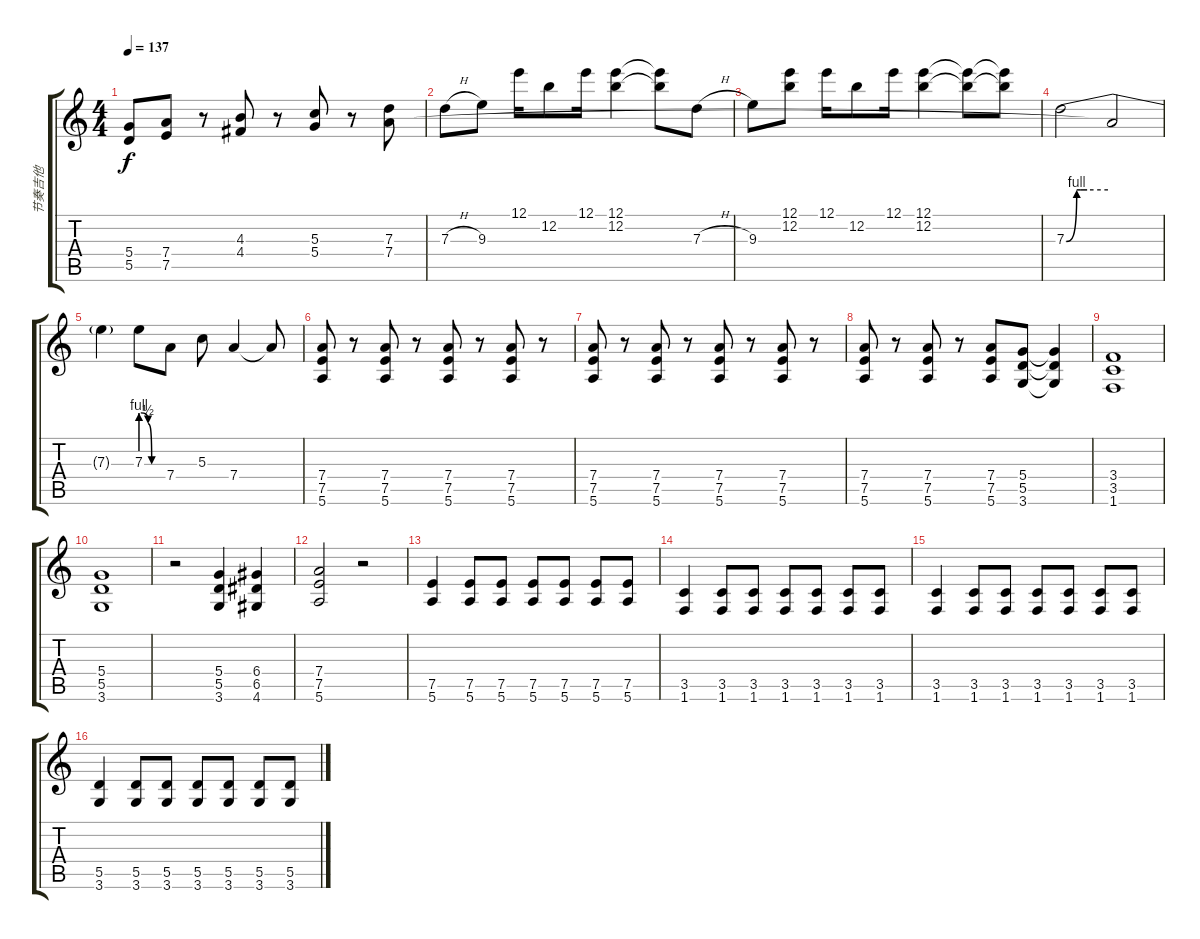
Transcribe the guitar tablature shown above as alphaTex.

\track ("节奏吉他" "节奏吉他") {instrument distortionguitar}
\staff {score tabs}
\tuning (E4 B3 G3 D3 A2 E2) {hide}
\ts (4 4)
\tempo 137
\clef g2
\ks c
(5.4 5.5).8{dy f} (7.4 7.5).8 r.8 (4.3 4.4).8 r.8 (5.3 5.4).8 r.8 (7.3 7.4).8 |
7.3{h}.8 9.3.8 12.1.16 12.2.8 12.1.16 (12.1 12.2).4 (12.1{t} 12.2{t}).8 7.3{h}.8 |
9.3.8 (12.1 12.2).8 12.1.16 12.2.8 12.1.16 (12.1 12.2).4 (12.1{t} 12.2{t}).8 (12.1{t} 12.2{t}).8 |
7.3{be (custom 0 0 15 4 20 4 30 4 60 4)}.2 7.4{t}.2 |
7.3{t}.4 7.3{be (custom 0 4 20 2 30 0 60 0)}.8 7.4.8 5.3.8 7.4.4 7.4{t}.8 |
(7.4 7.5 5.6).8{volume 10} r.8 (7.4 7.5 5.6).8 r.8 (7.4 7.5 5.6).8 r.8 (7.4 7.5 5.6).8 r.8 |
(7.4 7.5 5.6).8 r.8 (7.4 7.5 5.6).8 r.8 (7.4 7.5 5.6).8 r.8 (7.4 7.5 5.6).8 r.8 |
(7.4 7.5 5.6).8 r.8 (7.4 7.5 5.6).8 r.8 (7.4 7.5 5.6).8 (5.4 5.5 3.6).8 (5.4{t} 5.5{t} 3.6{t}).4 |
(3.4 3.5 1.6).1 |
(5.4 5.5 3.6).1 |
r.2 (5.4 5.5 3.6).4 (6.4 6.5 4.6).4 |
(7.4 7.5 5.6).2 r.2 |
(7.5 5.6).4{volume 11} (7.5 5.6).8 (7.5 5.6).8 (7.5 5.6).8 (7.5 5.6).8 (7.5 5.6).8 (7.5 5.6).8 |
(3.5 1.6).4 (3.5 1.6).8 (3.5 1.6).8 (3.5 1.6).8 (3.5 1.6).8 (3.5 1.6).8 (3.5 1.6).8 |
(3.5 1.6).4 (3.5 1.6).8 (3.5 1.6).8 (3.5 1.6).8 (3.5 1.6).8 (3.5 1.6).8 (3.5 1.6).8 |
(5.5 3.6).4 (5.5 3.6).8 (5.5 3.6).8 (5.5 3.6).8 (5.5 3.6).8 (5.5 3.6).8 (5.5 3.6).8
